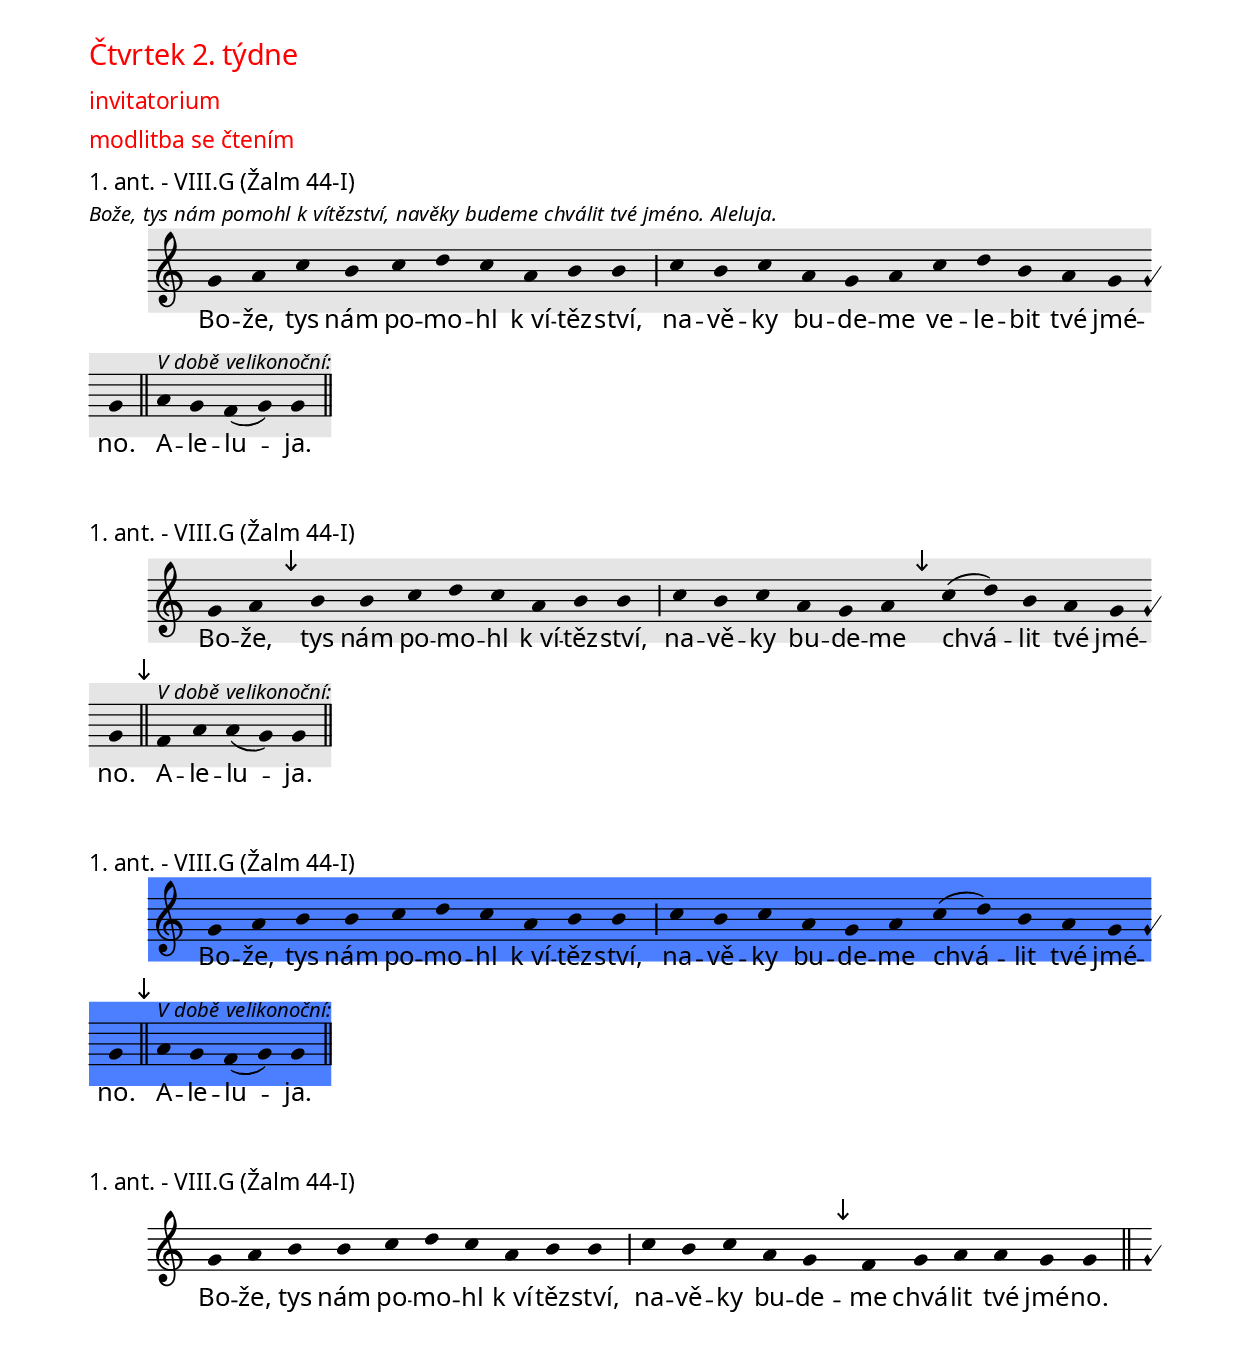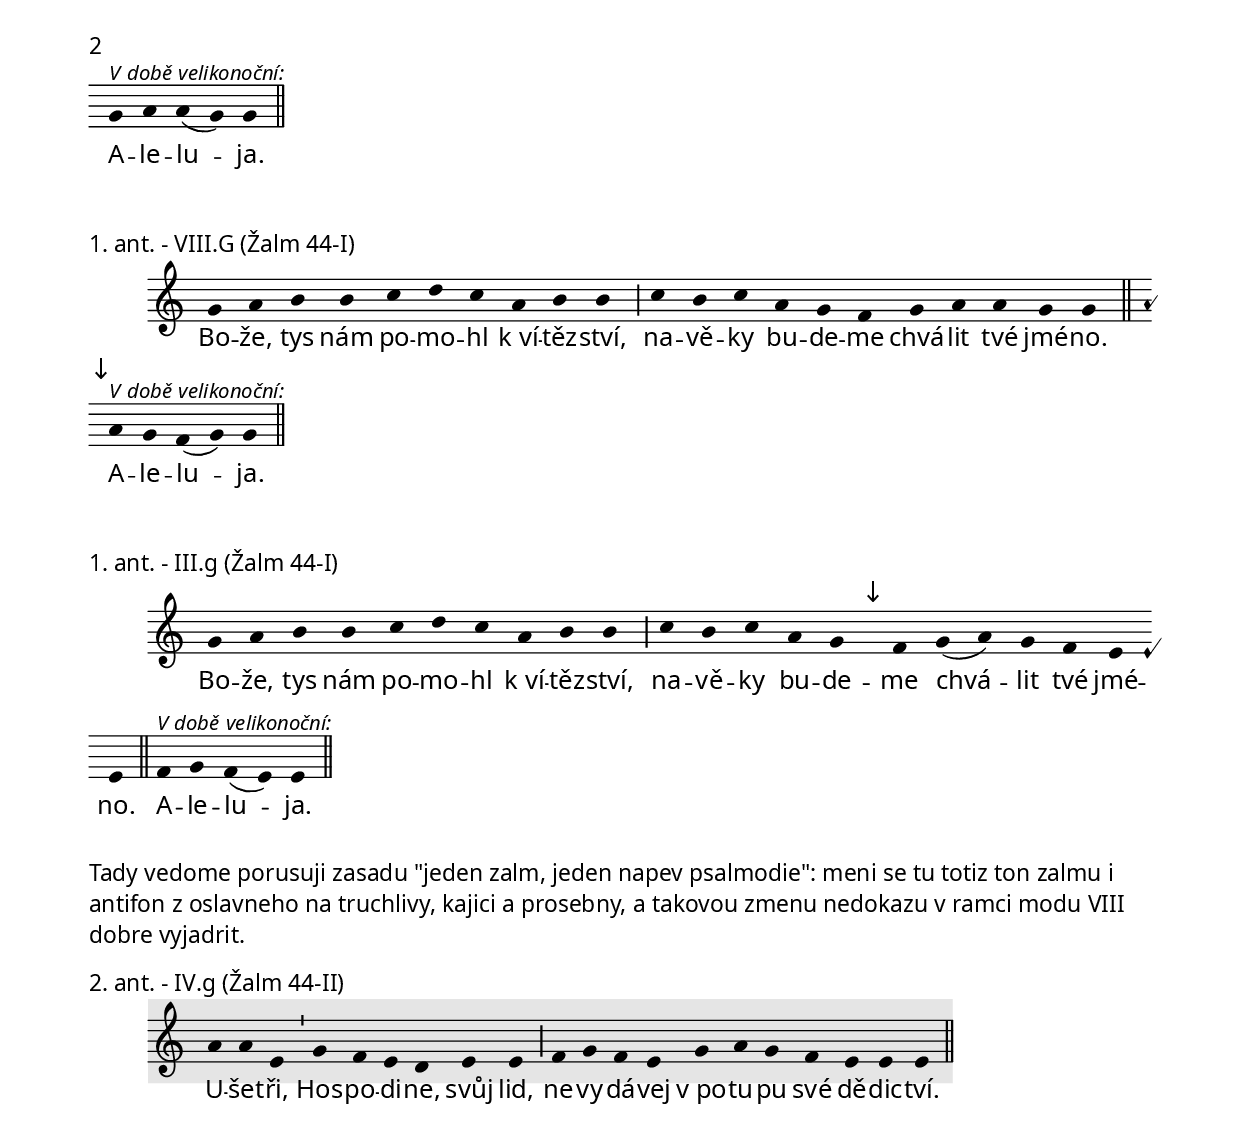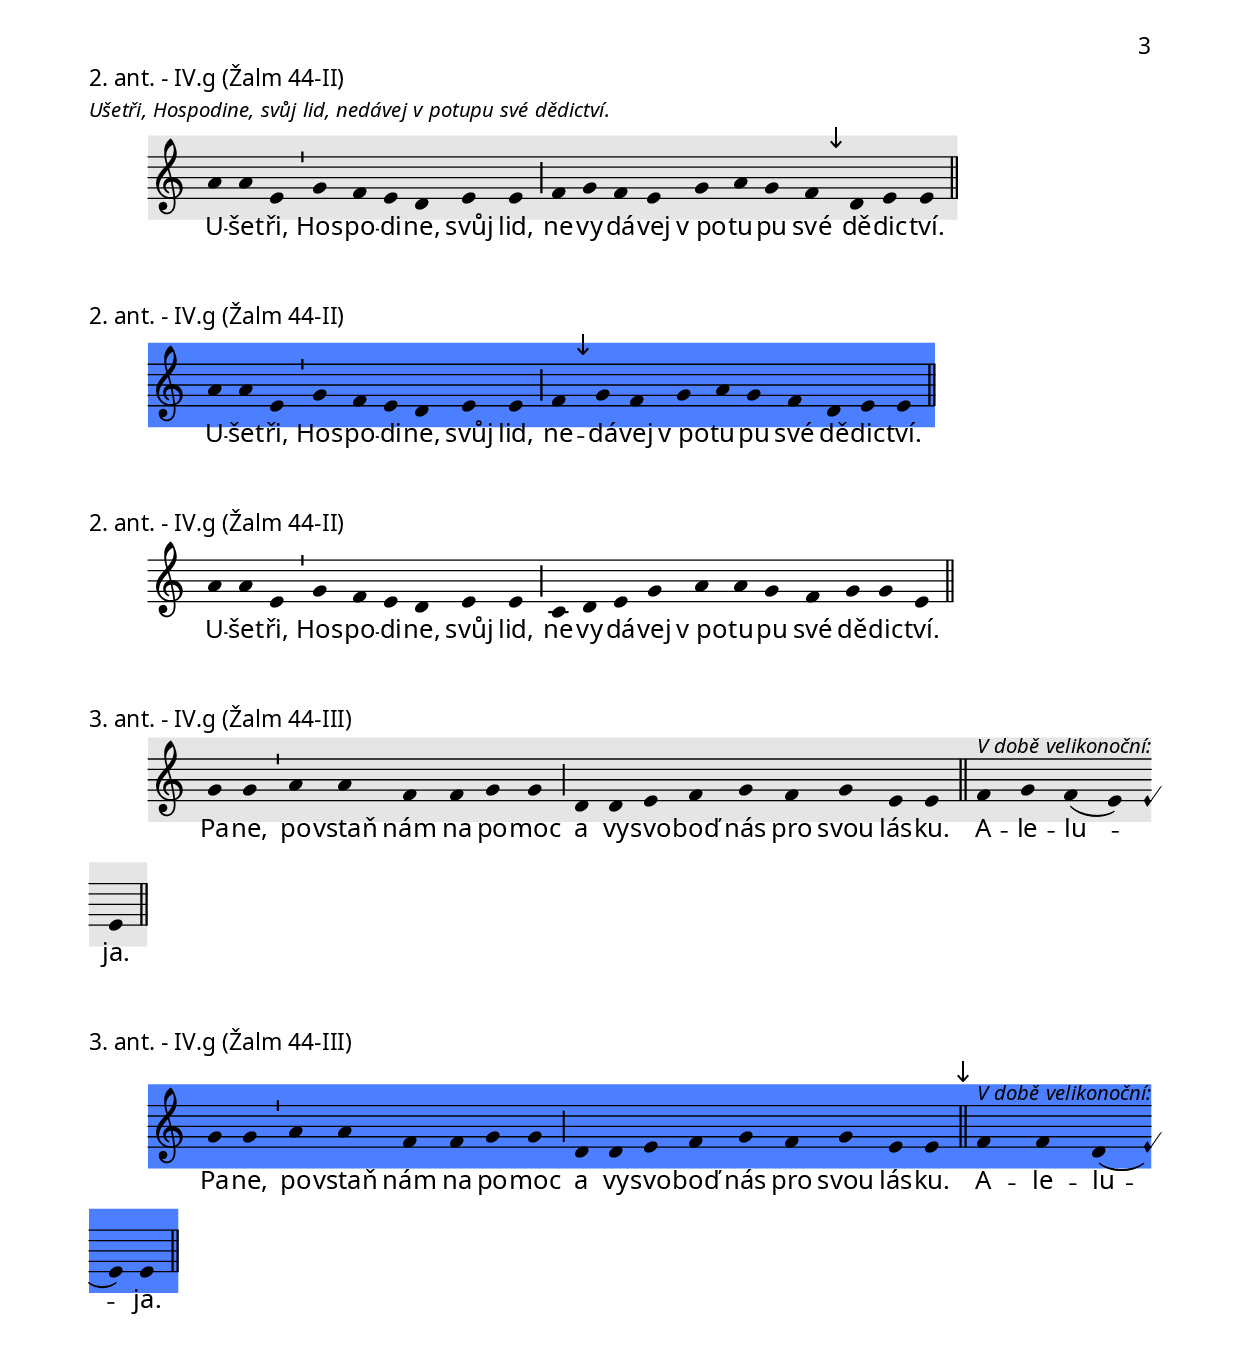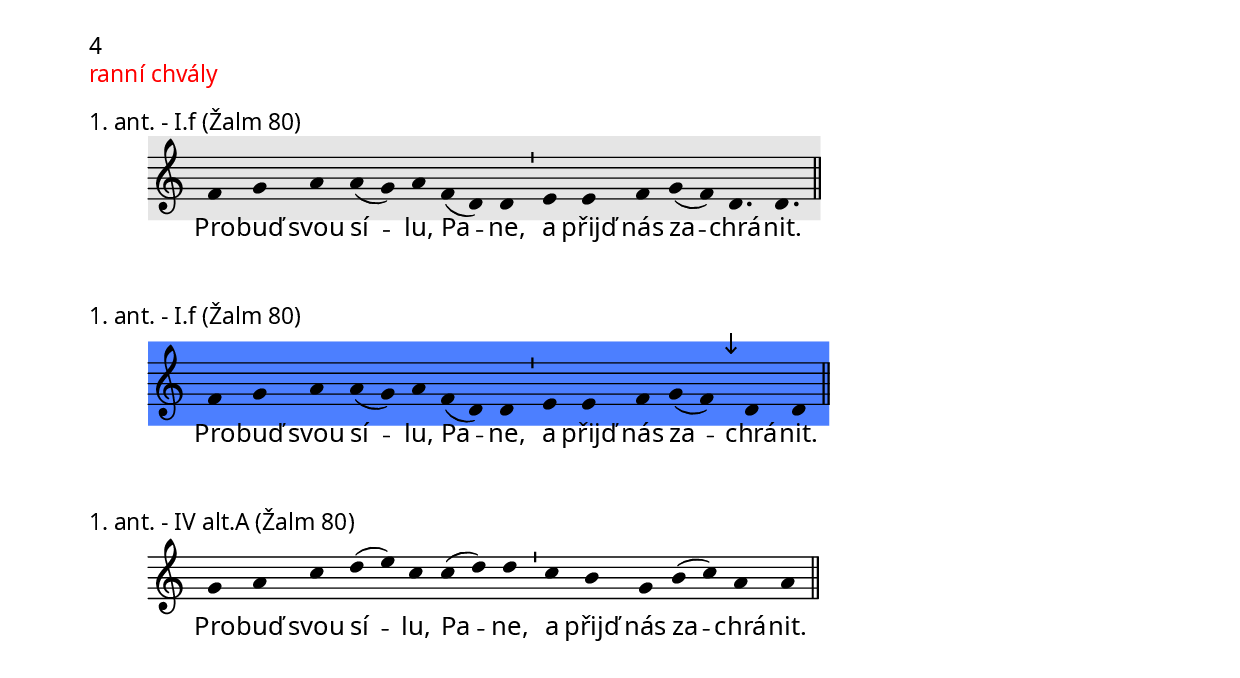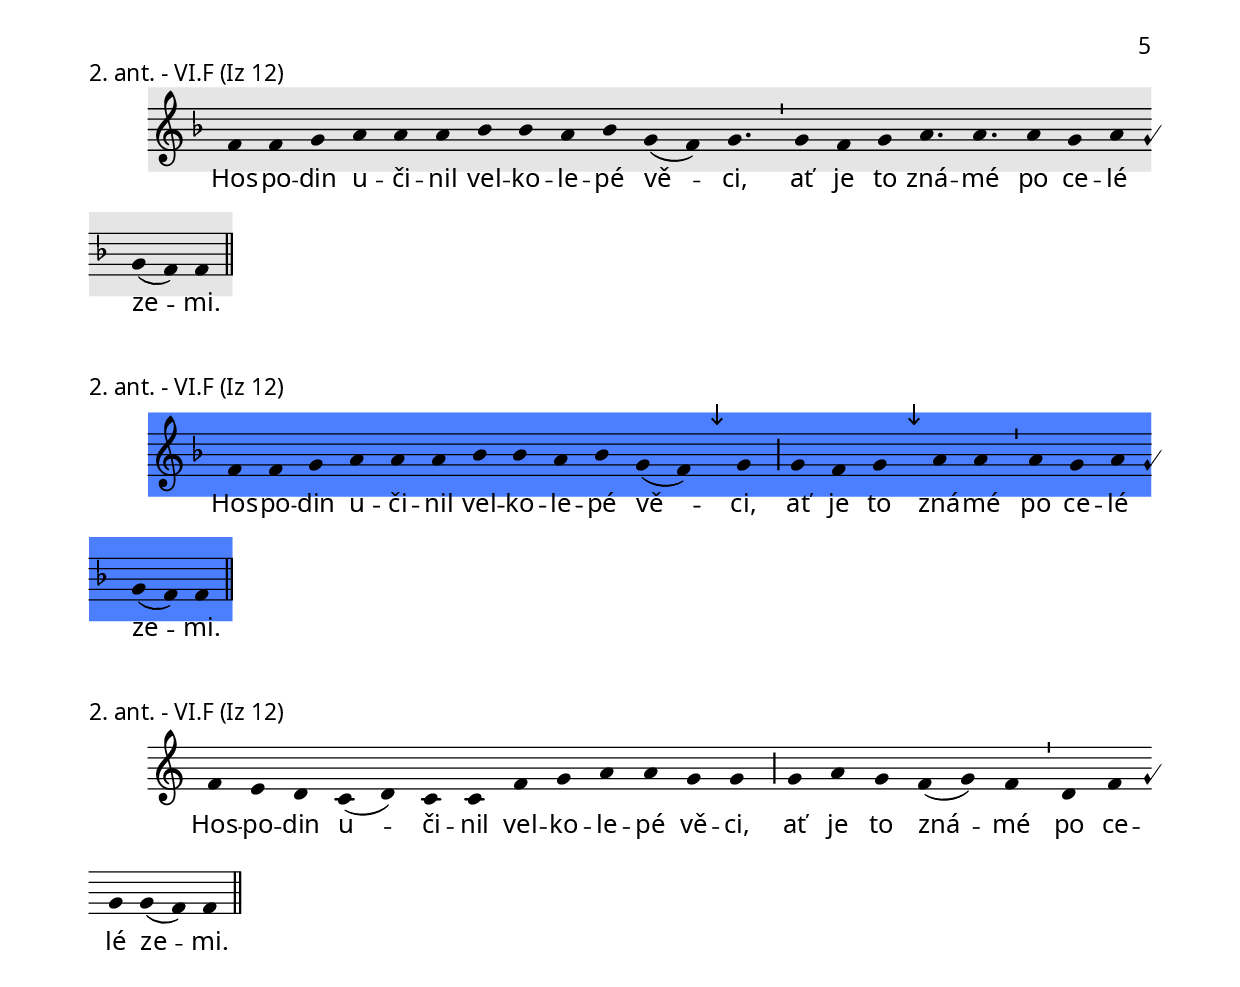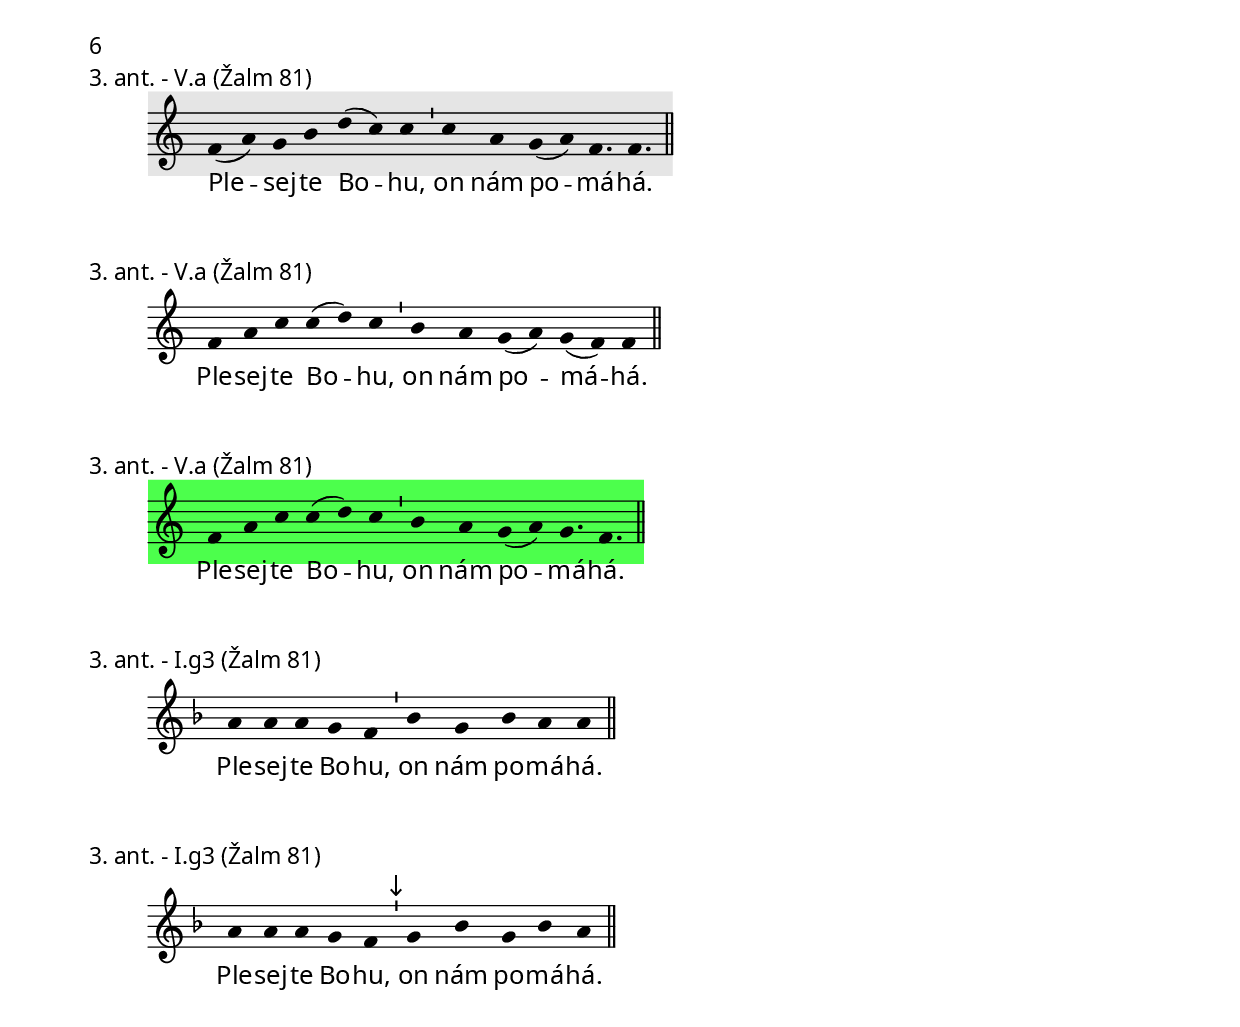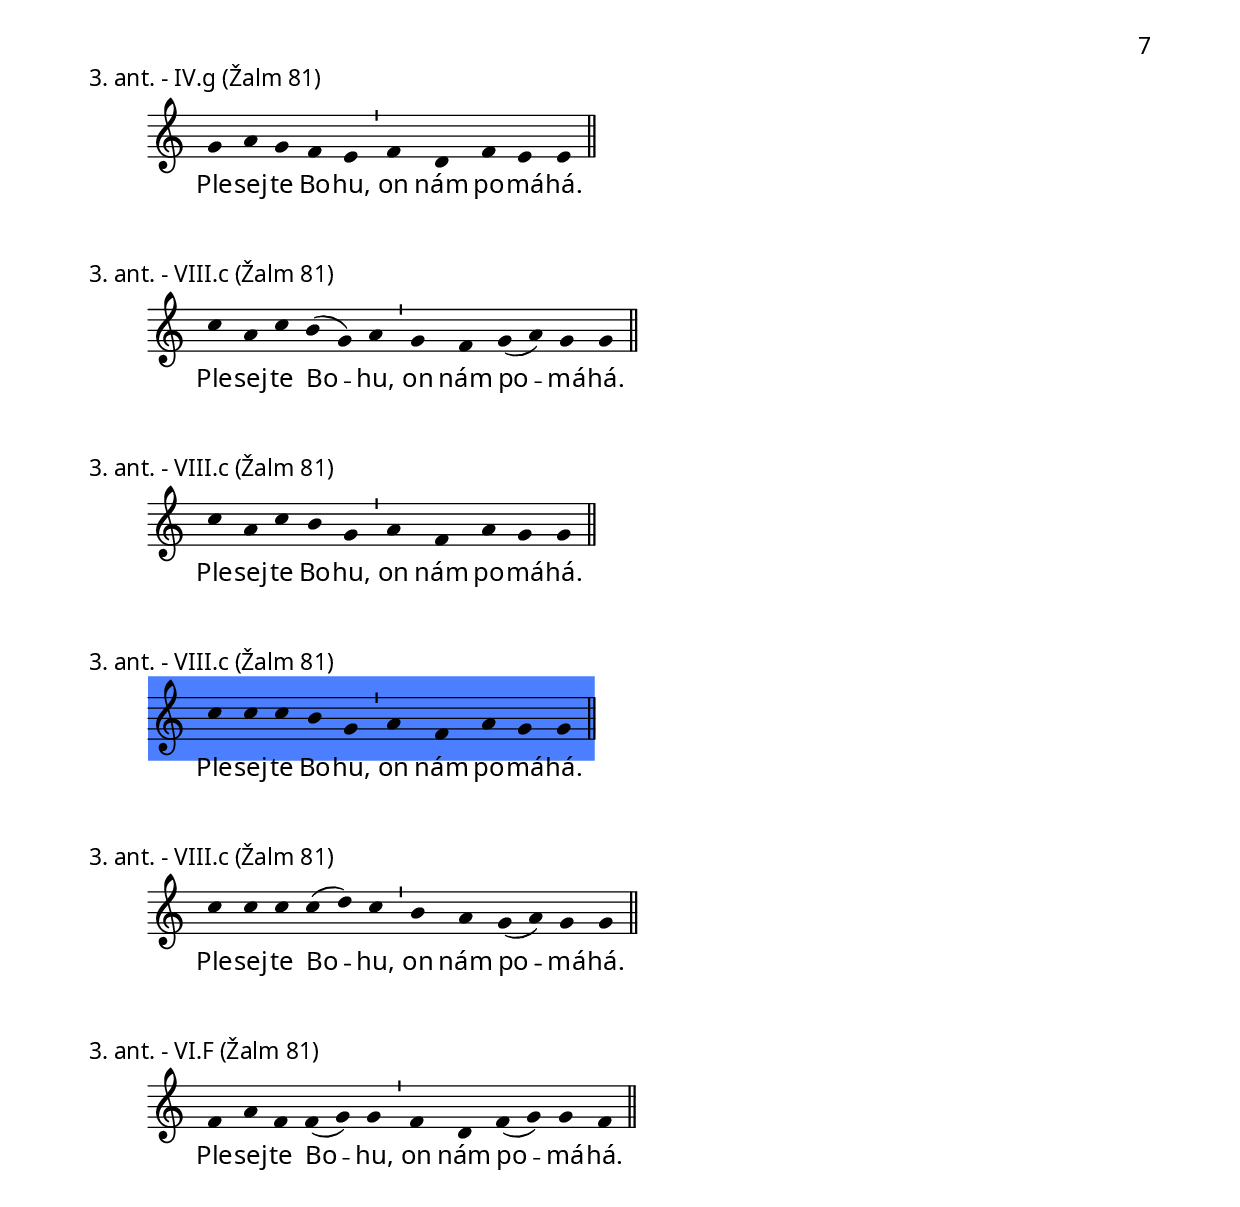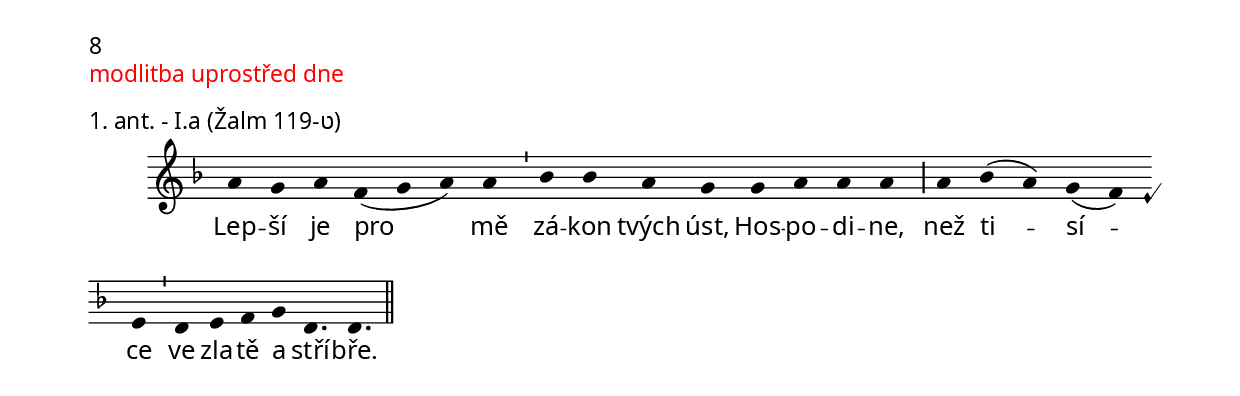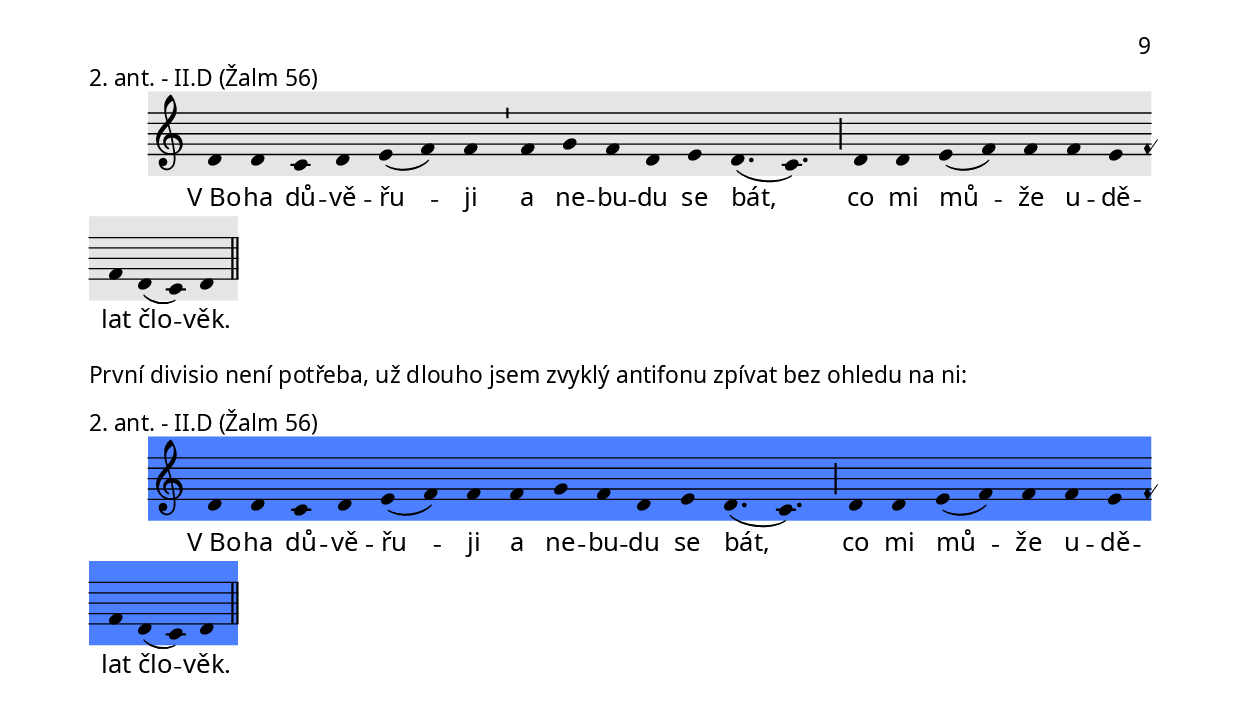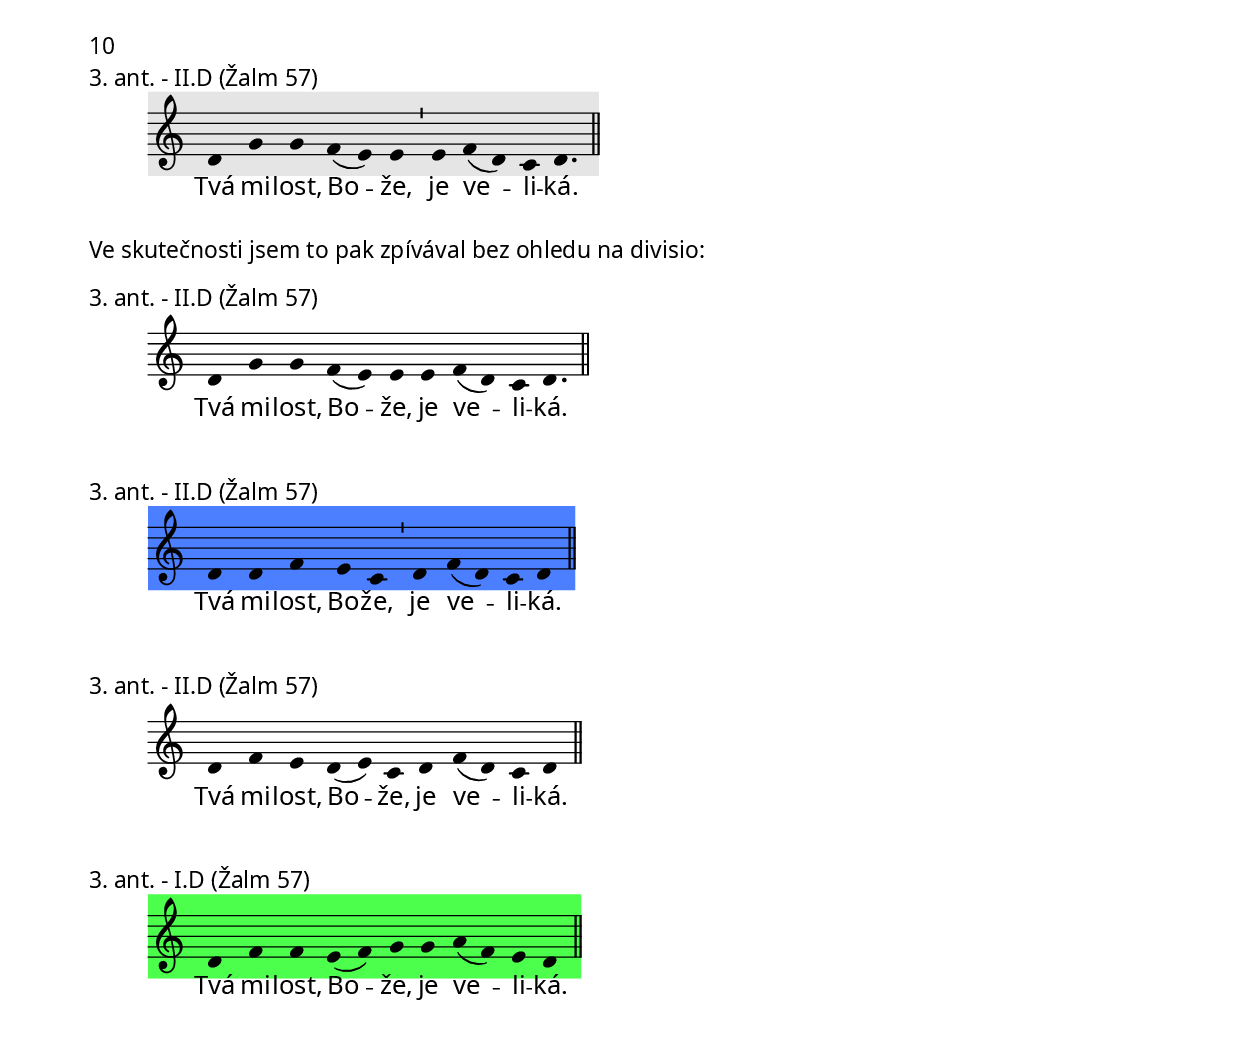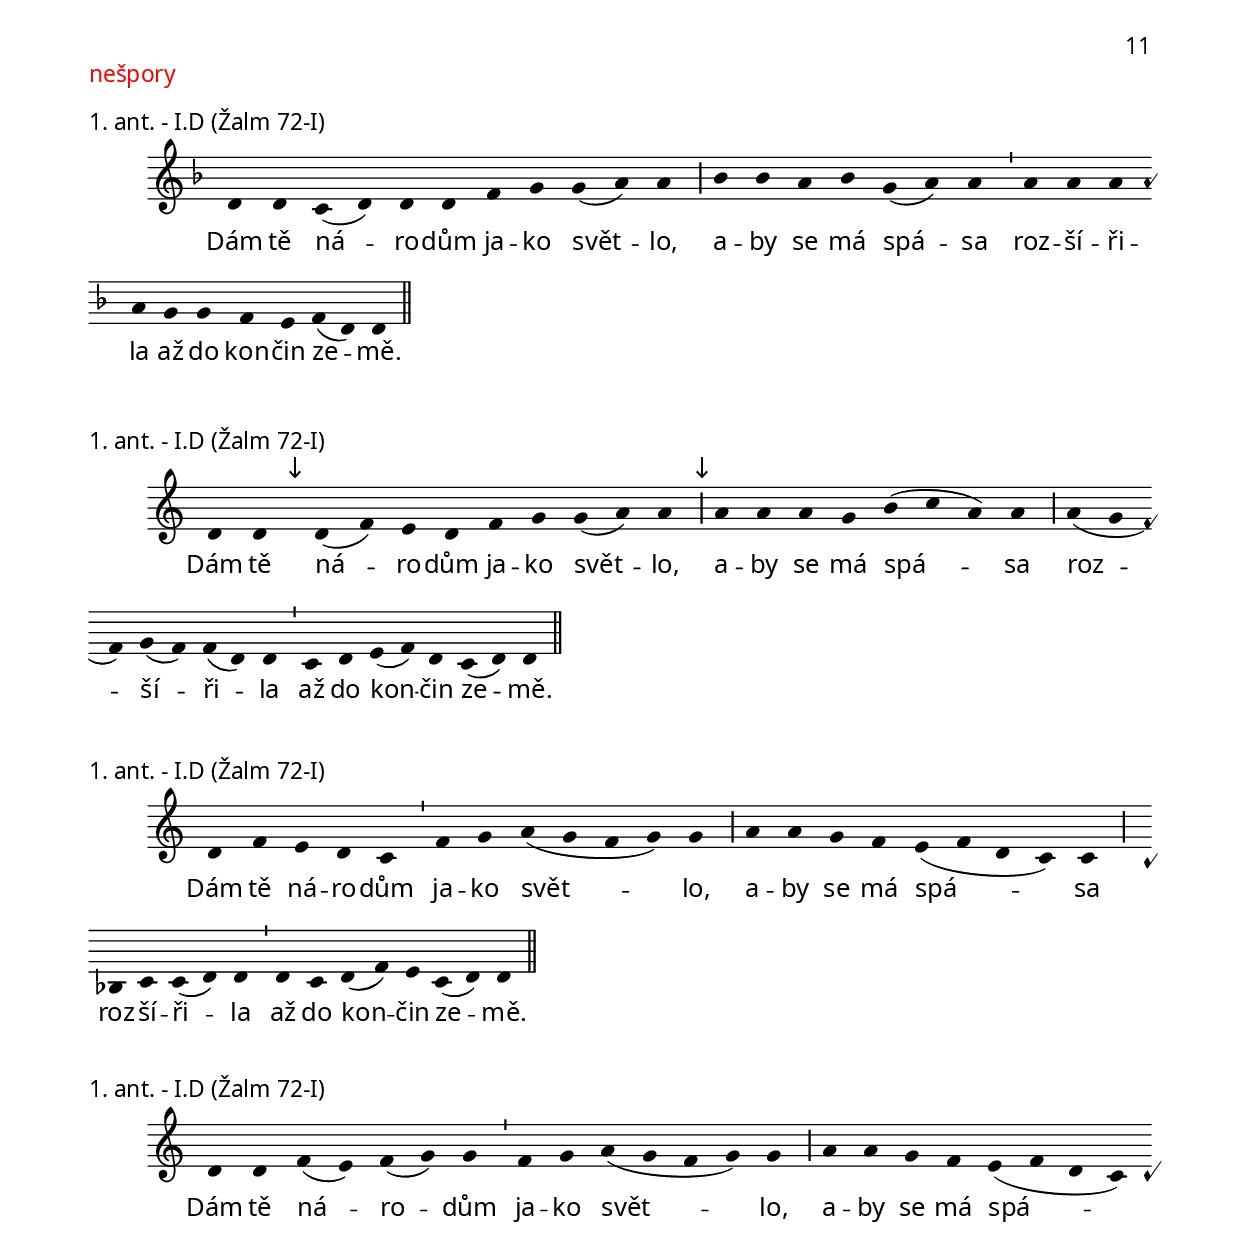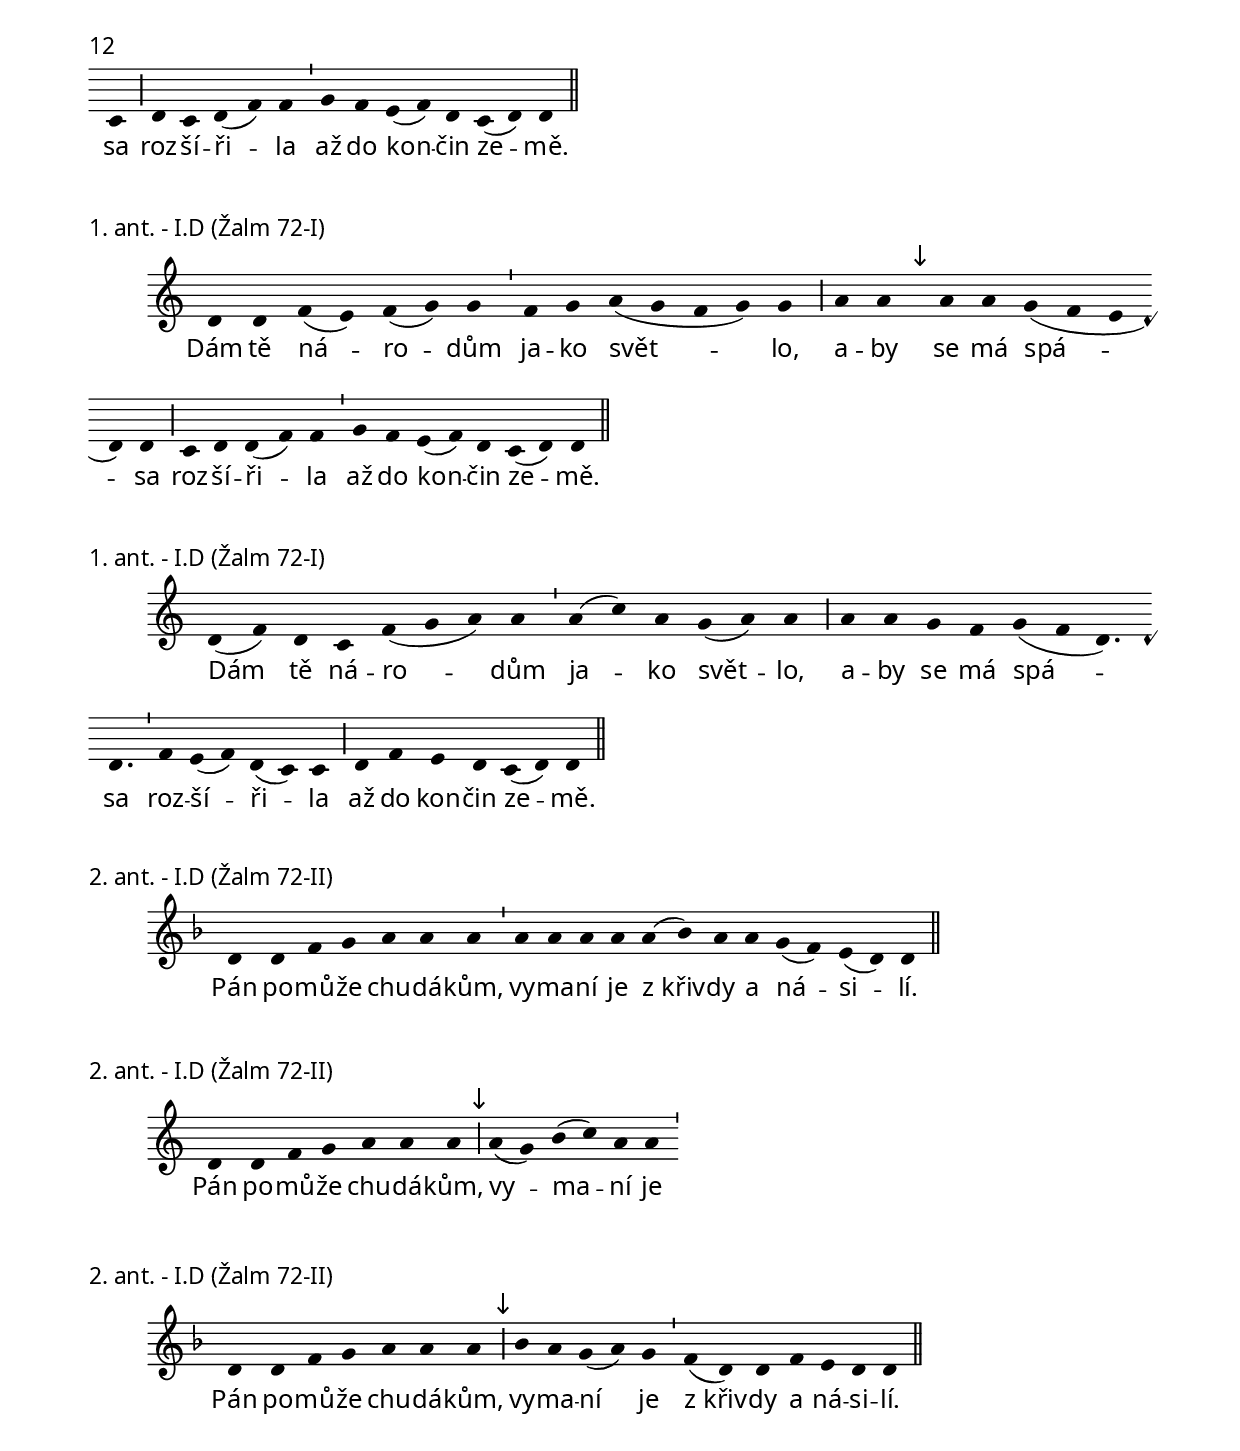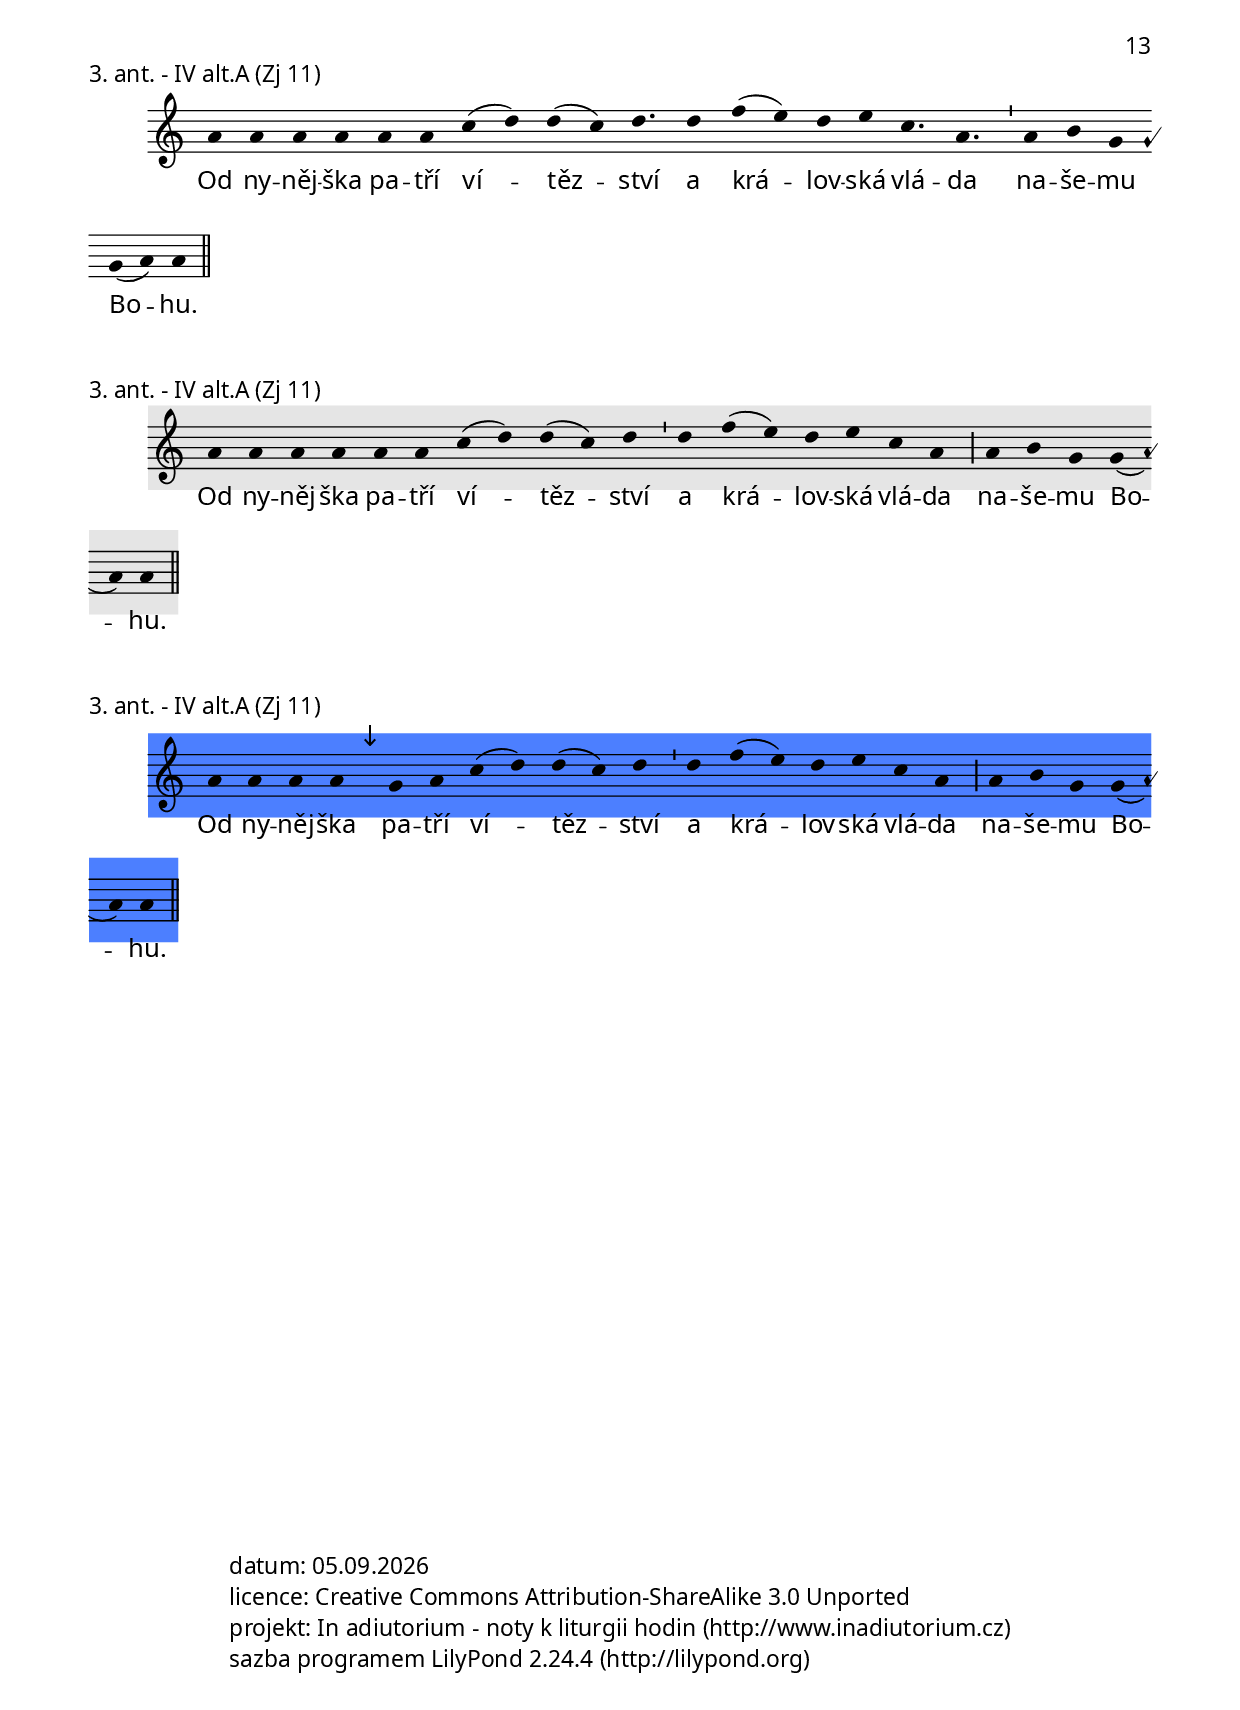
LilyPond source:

\include "../spolecne.ly"

\markup {\nadpisDen {Čtvrtek 2. týdne}}

\markup {\nadpisHodinka {"invitatorium"}}

% \score { \tIIctvrtekInvitatorium }

\markup {\nadpisHodinka {"modlitba se čtením"}}

\score {
  \relative c'' {
    \zvyraznovacSedy
    \choralniRezim
    g4 a c b c d c a b b \barMaior
    c b c a g a c d b a g g \barFinalis

    a^\rubrVelikAleluja g f( g) g \barFinalis
  }
  \addlyrics {
    Bo -- že, tys nám po -- mo -- hl k_ví -- těz -- ství,
    na -- vě -- ky bu -- de -- me ve -- le -- bit tvé jmé -- no.

    A -- le -- lu -- ja.
  }
  \header {
    % záměna slov kvůli rytmu
    textus_approbatus = "Bože, tys nám pomohl k vítězství,
    navěky budeme chválit tvé jméno. Aleluja."
    quid = "1. ant."
    modus = "VIII"
    differentia = "G"
    psalmus = "Žalm 44-I"
    id = "mc-ant1"
    piece = \markup {\sestavTitulek}
  }
}

\score {
  \relative c'' {
    \zvyraznovacSedy
    \choralniRezim
    g4 a \mark\sipka b b c d c a b b \barMaior
    c b c a g a \mark\sipka c( d) b a g g \barFinalis

    \mark\sipka f^\rubrVelikAleluja a a( g) g \barFinalis
  }
  \addlyrics {
    Bo -- že, tys nám po -- mo -- hl k_ví -- těz -- ství,
    na -- vě -- ky bu -- de -- me chvá -- lit tvé jmé -- no.

    A -- le -- lu -- ja.
  }
  \header {
    quid = "1. ant."
    modus = "VIII"
    differentia = "G"
    psalmus = "Žalm 44-I"
    id = "mc-ant1"
    piece = \markup {\sestavTitulek}
  }
}

\score {
  \relative c'' {
    \zvyraznovacModry
    \choralniRezim
    g4 a b b c d c a b b \barMaior
    c b c a g a c( d) b a g g \barFinalis

    \mark\sipka a^\rubrVelikAleluja g f( g) g \barFinalis
  }
  \addlyrics {
    Bo -- že, tys nám po -- mo -- hl k_ví -- těz -- ství,
    na -- vě -- ky bu -- de -- me chvá -- lit tvé jmé -- no.

    A -- le -- lu -- ja.
  }
  \header {
    quid = "1. ant."
    modus = "VIII"
    differentia = "G"
    psalmus = "Žalm 44-I"
    id = "mc-ant1"
    piece = \markup {\sestavTitulek}
  }
}

\score {
  \relative c'' {
    \choralniRezim
    g4 a b b c d c a b b \barMaior
    c b c a g \mark\sipka f g a a g g \barFinalis

    g^\rubrVelikAleluja a a( g) g \barFinalis
  }
  \addlyrics {
    Bo -- že, tys nám po -- mo -- hl k_ví -- těz -- ství,
    na -- vě -- ky bu -- de -- me chvá -- lit tvé jmé -- no.

    A -- le -- lu -- ja.
  }
  \header {
    quid = "1. ant."
    modus = "VIII"
    differentia = "G"
    psalmus = "Žalm 44-I"
    id = "mc-ant1"
    piece = \markup {\sestavTitulek}
  }
}

\score {
  \relative c'' {
    \choralniRezim
    g4 a b b c d c a b b \barMaior
    c b c a g f g a a g g \barFinalis

    \mark\sipka a^\rubrVelikAleluja g f( g) g \barFinalis
  }
  \addlyrics {
    Bo -- že, tys nám po -- mo -- hl k_ví -- těz -- ství,
    na -- vě -- ky bu -- de -- me chvá -- lit tvé jmé -- no.

    A -- le -- lu -- ja.
  }
  \header {
    quid = "1. ant."
    modus = "VIII"
    differentia = "G"
    psalmus = "Žalm 44-I"
    id = "mc-ant1"
    piece = \markup {\sestavTitulek}
  }
}

\score {
  \relative c'' {
    \choralniRezim
    g4 a b b c d c a b b \barMaior
    c b c a g \mark\sipka f g( a) g f e e \barFinalis

    f^\rubrVelikAleluja g f( e) e \barFinalis
  }
  \addlyrics {
    Bo -- že, tys nám po -- mo -- hl k_ví -- těz -- ství,
    na -- vě -- ky bu -- de -- me chvá -- lit tvé jmé -- no.

    A -- le -- lu -- ja.
  }
  \header {
    quid = "1. ant."
    modus = "III"
    differentia = "g"
    psalmus = "Žalm 44-I"
    id = "mc-ant1"
    piece = \markup {\sestavTitulek}
  }
}

\markup\wordwrap{
  Tady vedome porusuji zasadu "\"jeden zalm, jeden napev psalmodie\":"
  meni se tu totiz ton zalmu i antifon z oslavneho na truchlivy, kajici
  a prosebny, a takovou zmenu nedokazu v ramci modu VIII dobre vyjadrit.
}

\score {
  \relative c'' {
    \zvyraznovacSedy
    \choralniRezim
    a4 a e \barMin g f e d e e \barMaior
    f4 g f e g a g f e e e \barFinalis
  }
  \addlyrics {
    U -- šet -- ři, Hos -- po -- di -- ne, svůj lid,
    ne -- vy -- dá -- vej v_po -- tu -- pu své dě -- dic -- tví.

    % aleluja v breviari neni
  }
  \header {
    quid = "2. ant."
    modus = "IV"
    differentia = "g"
    psalmus = "Žalm 44-II"
    id = "mc-ant2"
    piece = \markup {\sestavTitulek}
  }
}

\score {
  \relative c'' {
    \zvyraznovacSedy
    \choralniRezim
    a4 a e \barMin g f e d e e \barMaior
    f4 g f e g a g f \mark\sipka d e e \barFinalis
  }
  \addlyrics {
    U -- šet -- ři, Hos -- po -- di -- ne, svůj lid,
    ne -- vy -- dá -- vej v_po -- tu -- pu své dě -- dic -- tví.

    % aleluja v breviari neni
  }
  \header {
    textus_approbatus = "Ušetři, Hospodine, svůj lid, nedávej v potupu své dědictví."
    quid = "2. ant."
    modus = "IV"
    differentia = "g"
    psalmus = "Žalm 44-II"
    id = "mc-ant2"
    piece = \markup {\sestavTitulek}
  }
}

\score {
  \relative c'' {
    \zvyraznovacModry
    \choralniRezim
    a4 a e \barMin g f e d e e \barMaior
    f4 \mark\sipka g f g a g f d e e \barFinalis
  }
  \addlyrics {
    U -- šet -- ři, Hos -- po -- di -- ne, svůj lid,
    ne -- dá -- vej v_po -- tu -- pu své dě -- dic -- tví.

    % aleluja v breviari neni
  }
  \header {
    quid = "2. ant."
    modus = "IV"
    differentia = "g"
    psalmus = "Žalm 44-II"
    id = "mc-ant2"
    piece = \markup {\sestavTitulek}
  }
}

\score {
  \relative c'' {
    \choralniRezim
    a4 a e \barMin g f e d e e \barMaior
    c d e g a a g f g g e \barFinalis
  }
  \addlyrics {
    U -- šet -- ři, Hos -- po -- di -- ne, svůj lid,
    ne -- vy -- dá -- vej v_po -- tu -- pu své dě -- dic -- tví.

    % aleluja v breviari neni
  }
  \header {
    quid = "2. ant."
    modus = "IV"
    differentia = "g"
    psalmus = "Žalm 44-II"
    id = "mc-ant2"
    piece = \markup {\sestavTitulek}
  }
}

\score {
  \relative c'' {
    \zvyraznovacSedy
    \choralniRezim
    g4 g \barMin a a f f g g \barMaior
    d d e f g f g e e \barFinalis

    f^\rubrVelikAleluja g f( e) e \barFinalis
  }
  \addlyrics {
    Pa -- ne, po -- vstaň nám na po -- moc
    a vy -- svo -- boď nás pro svou lás -- ku.

    A -- le -- lu -- ja.
  }
  \header {
    quid = "3. ant."
    modus = "IV"
    differentia = "g"
    psalmus = "Žalm 44-III"
    id = "mc-ant3"
    piece = \markup {\sestavTitulek}
  }
}

\score {
  \relative c'' {
    \zvyraznovacModry
    \choralniRezim
    g4 g \barMin a a f f g g \barMaior
    d d e f g f g e e \barFinalis

    \mark\sipka f^\rubrVelikAleluja f d( e) e \barFinalis
  }
  \addlyrics {
    Pa -- ne, po -- vstaň nám na po -- moc
    a vy -- svo -- boď nás pro svou lás -- ku.

    A -- le -- lu -- ja.
  }
  \header {
    quid = "3. ant."
    modus = "IV"
    differentia = "g"
    psalmus = "Žalm 44-III"
    id = "mc-ant3"
    piece = \markup {\sestavTitulek}
  }
}

\pageBreak

\markup {\nadpisHodinka {"ranní chvály"}}

\score {
  \relative c' {
    \zvyraznovacSedy
    \choralniRezim
    f4 g a a( g) a f( d) d \barMin e e f g( f) d4. d \barFinalis
  }
  \addlyrics {
    Pro -- buď svou sí -- lu, Pa -- ne, a přijď nás za -- chrá -- nit.
  }
  \header {
    quid = "1. ant."
    modus = "I"
    differentia = "f"
    psalmus = "Žalm 80"
    id = "rch-ant1"
    piece = \markup {\sestavTitulek}
  }
}

\score {
  \relative c' {
    \zvyraznovacModry
    \choralniRezim
    f4 g a a( g) a f( d) d \barMin e e f g( f) \mark\sipka d d \barFinalis
  }
  \addlyrics {
    Pro -- buď svou sí -- lu, Pa -- ne, a přijď nás za -- chrá -- nit.
  }
  \header {
    quid = "1. ant."
    modus = "I"
    differentia = "f"
    psalmus = "Žalm 80"
    id = "rch-ant1"
    piece = \markup {\sestavTitulek}
  }
}

\score {
  \relative c'' {
    \choralniRezim
    g4 a c d( e) c c( d) d \barMin c b g b( c) a a \barFinalis
  }
  \addlyrics {
    Pro -- buď svou sí -- lu, Pa -- ne, a přijď nás za -- chrá -- nit.
  }
  \header {
    quid = "1. ant."
    modus = "IV alt"
    differentia = "A"
    psalmus = "Žalm 80"
    id = "rch-ant1"
    piece = \markup {\sestavTitulek}
  }
}

\pageBreak

\score {
  \relative c' {
    \zvyraznovacSedy
    \choralniRezim
    \key f \major
    f4 f g a a a bes bes a bes g( f) g4. \barMin
    g4 f g a4. a a4 g a g( f) f \barFinalis
  }
  \addlyrics {
    Hos -- po -- din u -- či -- nil vel -- ko -- le -- pé vě -- ci,
    ať je to zná -- mé po ce -- lé ze -- mi.
  }
  \header {
    quid = "2. ant."
    modus = "VI"
    differentia = "F"
    psalmus = "Iz 12"
    id = "rch-ant2"
    piece = \markup {\sestavTitulek}
  }
}

\score {
  \relative c' {
    \zvyraznovacModry
    \choralniRezim
    \key f \major
    f4 f g a a a bes bes a bes g( f) \mark\sipka g \barMaior
    g4 f g \mark\sipka a a \barMin a g a g( f) f \barFinalis
  }
  \addlyrics {
    Hos -- po -- din u -- či -- nil vel -- ko -- le -- pé vě -- ci,
    ať je to zná -- mé po ce -- lé ze -- mi.
  }
  \header {
    quid = "2. ant."
    modus = "VI"
    differentia = "F"
    psalmus = "Iz 12"
    id = "rch-ant2"
    piece = \markup {\sestavTitulek}
  }
}

\score {
  \relative c' {
    \choralniRezim
    f4 e d c( d) c c f g a a g g \barMaior
    g4 a g f( g) f \barMin d f g g( f) f \barFinalis
  }
  \addlyrics {
    Hos -- po -- din u -- či -- nil vel -- ko -- le -- pé vě -- ci,
    ať je to zná -- mé po ce -- lé ze -- mi.
  }
  \header {
    quid = "2. ant."
    modus = "VI"
    differentia = "F"
    psalmus = "Iz 12"
    id = "rch-ant2"
    piece = \markup {\sestavTitulek}
  }
}

\pageBreak

\score {
  \relative c' {
    \zvyraznovacSedy
    \choralniRezim
    f4( a) g b d( c) c \barMin c a g( a) f4. f \barFinalis
  }
  \addlyrics {
    Ple -- sej -- te Bo -- hu, on nám po -- má -- há.
  }
  \header {
    quid = "3. ant."
    modus = "V"
    differentia = "a"
    psalmus = "Žalm 81"
    placet = "zkusit alternativy"
    id = "rch-ant3"
    piece = \markup {\sestavTitulek}
  }
}

\score {
  \relative c' {
    \choralniRezim
    f4 a c c( d) c \barMin
    b a g( a) g( f) f \barFinalis
  }
  \addlyrics {
    Ple -- sej -- te Bo -- hu,
    on nám po -- má -- há.
  }
  \header {
    quid = "3. ant."
    modus = "V"
    differentia = "a"
    psalmus = "Žalm 81"
    id = "rch-ant3"
    piece = \markup {\sestavTitulek}
  }
}

\score {
  \relative c' {
    \zvyraznovacZeleny
    \choralniRezim
    f4 a c c( d) c \barMin
    b a g( a) g4. f \barFinalis
  }
  \addlyrics {
    Ple -- sej -- te Bo -- hu,
    on nám po -- má -- há.
  }
  \header {
    quid = "3. ant."
    modus = "V"
    differentia = "a"
    psalmus = "Žalm 81"
    id = "rch-ant3"
    piece = \markup {\sestavTitulek}
  }
}

\score {
  \relative c'' {
    \key f \major
    \choralniRezim
    a4 a a g f \barMin
    bes g bes a a \barFinalis
  }
  \addlyrics {
    Ple -- sej -- te Bo -- hu, on nám po -- má -- há.
  }
  \header {
    quid = "3. ant."
    modus = "I"
    differentia = "g3"
    psalmus = "Žalm 81"
    id = "rch-ant3"
    piece = \markup {\sestavTitulek}
  }
}

\score {
  \relative c'' {
    \key f \major
    \choralniRezim
    a4 a a g f \barMin
    \mark\sipka g bes g bes a \barFinalis
  }
  \addlyrics {
    Ple -- sej -- te Bo -- hu, on nám po -- má -- há.
  }
  \header {
    quid = "3. ant."
    modus = "I"
    differentia = "g3"
    psalmus = "Žalm 81"
    id = "rch-ant3"
    piece = \markup {\sestavTitulek}
  }
}

\score {
  \relative c'' {
    \choralniRezim
    g4 a g f e \barMin
    f d f e e \barFinalis
  }
  \addlyrics {
    Ple -- sej -- te Bo -- hu,
    on nám po -- má -- há.
  }
  \header {
    quid = "3. ant."
    modus = "IV"
    differentia = "g"
    psalmus = "Žalm 81"
    id = "rch-ant3"
    piece = \markup {\sestavTitulek}
  }
}

\score {
  \relative c'' {
    \choralniRezim
    c4 a c b( g) a \barMin
    g f g( a) g g \barFinalis
  }
  \addlyrics {
    Ple -- sej -- te Bo -- hu,
    on nám po -- má -- há.
  }
  \header {
    quid = "3. ant."
    modus = "VIII"
    differentia = "c"
    psalmus = "Žalm 81"
    id = "rch-ant3"
    piece = \markup {\sestavTitulek}
  }
}

\score {
  \relative c'' {
    \choralniRezim
    c4 a c b g \barMin
    a f a g g \barFinalis
  }
  \addlyrics {
    Ple -- sej -- te Bo -- hu,
    on nám po -- má -- há.
  }
  \header {
    quid = "3. ant."
    modus = "VIII"
    differentia = "c"
    psalmus = "Žalm 81"
    id = "rch-ant3"
    piece = \markup {\sestavTitulek}
  }
}

\score {
  \relative c'' {
    \zvyraznovacModry
    \choralniRezim
    c4 c c b g \barMin
    a f a g g \barFinalis
  }
  \addlyrics {
    Ple -- sej -- te Bo -- hu,
    on nám po -- má -- há.
  }
  \header {
    quid = "3. ant."
    modus = "VIII"
    differentia = "c"
    psalmus = "Žalm 81"
    id = "rch-ant3"
    piece = \markup {\sestavTitulek}
  }
}

\score {
  \relative c'' {
    \choralniRezim
    c4 c c c( d) c \barMin
    b a g( a) g g \barFinalis
  }
  \addlyrics {
    Ple -- sej -- te Bo -- hu,
    on nám po -- má -- há.
  }
  \header {
    quid = "3. ant."
    modus = "VIII"
    differentia = "c"
    psalmus = "Žalm 81"
    id = "rch-ant3"
    piece = \markup {\sestavTitulek}
  }
}

\score {
  \relative c' {
    \choralniRezim
    f4 a f f( g) g \barMin
    f d f( g) g f \barFinalis
  }
  \addlyrics {
    Ple -- sej -- te Bo -- hu,
    on nám po -- má -- há.
  }
  \header {
    quid = "3. ant."
    modus = "VI"
    differentia = "F"
    psalmus = "Žalm 81"
    id = "rch-ant3"
    piece = \markup {\sestavTitulek}
  }
}

\pageBreak

%\score { \tIIctvrtekAntBenedictus }

\markup {\nadpisHodinka {"modlitba uprostřed dne"}}

\score {
  \relative c'' {
    \choralniRezim
    \key f \major
    a4 g a f( g a) a \barMin bes bes a g g a a a \barMaior
    a bes( a) g( f) e \barMin d e f g d4. d \barFinalis
  }
  \addlyrics {
    Lep -- ší je pro mě zá -- kon tvých úst, Hos -- po -- di -- ne,
    než ti -- sí -- ce ve zla -- tě a stří -- bře.
  }
  \header {
    quid = "1. ant."
    modus = "I"
    differentia = "a"
    psalmus = "Žalm 119-ט"
    id = "up-ant1"
    piece = \markup {\sestavTitulek}
  }
}

\pageBreak

\score {
  \relative c' {
    \zvyraznovacSedy
    \choralniRezim
    d4 d c d e( f) f \barMin f g f d e d4.( c) \barMaior
    d4 d e( f) f f e f d( c) d \barFinalis
  }
  \addlyrics {
    V_Bo -- ha dů -- vě -- řu -- ji a ne -- bu -- du se bát,
    co mi mů -- že u -- dě -- lat člo -- věk.
  }
  \header {
    quid = "2. ant."
    modus = "II"
    differentia = "D"
    psalmus = "Žalm 56"
    id = "up-ant2"
    piece = \markup {\sestavTitulek}
  }
}

\markup{
  První divisio není potřeba, už dlouho jsem zvyklý antifonu zpívat bez ohledu na ni:
}

\score {
  \relative c' {
    \zvyraznovacModry
    \choralniRezim
    d4 d c d e( f) f f g f d e d4.( c) \barMaior
    d4 d e( f) f f e f d( c) d \barFinalis
  }
  \addlyrics {
    V_Bo -- ha dů -- vě -- řu -- ji a ne -- bu -- du se bát,
    co mi mů -- že u -- dě -- lat člo -- věk.
  }
  \header {
    quid = "2. ant."
    modus = "II"
    differentia = "D"
    psalmus = "Žalm 56"
    id = "up-ant2"
    piece = \markup {\sestavTitulek}
  }
}

\pageBreak

\score {
  \relative c' {
    \zvyraznovacSedy
    \choralniRezim
    d4 g g f( e) e \barMin e f( d) c d4. \barFinalis
  }
  \addlyrics {
    Tvá mi -- lost, Bo -- že, je ve -- li -- ká.
  }
  \header {
    quid = "3. ant."
    modus = "II"
    differentia = "D"
    psalmus = "Žalm 57"
    placet = "~ počáteční d-g mě vždycky 'vyhodí z modu'"
    id = "up-ant3"
    piece = \markup {\sestavTitulek}
  }
}

\markup{Ve skutečnosti jsem to pak zpívával bez ohledu na divisio:}

\score {
  \relative c' {
    \choralniRezim
    d4 g g f( e) e e f( d) c d4. \barFinalis
  }
  \addlyrics {
    Tvá mi -- lost, Bo -- že, je ve -- li -- ká.
  }
  \header {
    quid = "3. ant."
    modus = "II"
    differentia = "D"
    psalmus = "Žalm 57"
    placet = "~ počáteční d-g mě vždycky 'vyhodí z modu'"
    id = "up-ant3"
    piece = \markup {\sestavTitulek}
  }
}

\score {
  \relative c' {
    \zvyraznovacModry
    \choralniRezim
    d4 d f e c \barMin
    d f( d) c d \barFinalis
  }
  \addlyrics {
    Tvá mi -- lost, Bo -- že,
    je ve -- li -- ká.
  }
  \header {
    quid = "3. ant."
    modus = "II"
    differentia = "D"
    psalmus = "Žalm 57"
    id = "up-ant3"
    piece = \markup {\sestavTitulek}
  }
}

\score {
  \relative c' {
    \choralniRezim
    d4 f e d( e) c
    d f( d) c d \barFinalis
  }
  \addlyrics {
    Tvá mi -- lost, Bo -- že,
    je ve -- li -- ká.
  }
  \header {
    quid = "3. ant."
    modus = "II"
    differentia = "D"
    psalmus = "Žalm 57"
    id = "up-ant3"
    piece = \markup {\sestavTitulek}
  }
}

\score {
  \relative c' {
    \zvyraznovacZeleny
    \choralniRezim
    d4 f f e( f) g g a( f) e d \barFinalis
  }
  \addlyrics {
    Tvá mi -- lost, Bo -- že, je ve -- li -- ká.
  }
  \header {
    quid = "3. ant."
    modus = "I"
    differentia = "D"
    psalmus = "Žalm 57"
    id = "up-ant3"
    piece = \markup {\sestavTitulek}
  }
}

\pageBreak

\markup {\nadpisHodinka {"nešpory"}}

\score {
  \relative c' {
    \choralniRezim
    \key f \major
    d4 d c( d) d d f g g( a) a \barMaior
    bes bes a bes g( a) a \barMin a a a a g g f e f( d) d \barFinalis
  }
  \addlyrics {
    Dám tě ná -- ro -- dům ja -- ko svět -- lo,
    a -- by se má spá -- sa roz -- ší -- ři -- la až do kon -- čin ze -- mě.
  }
  \header {
    quid = "1. ant."
    modus = "I"
    differentia = "D"
    psalmus = "Žalm 72-I"
    placet = "tuto i následující mám v aktuálním tvaru rád,
    ovšem melodie obou se k textu vztahuje jen velmi málo,
    neusiluje o podtržení slov nesoucích hlavní význam"
    id = "ne-ant1"
    piece = \markup {\sestavTitulek}
  }
}

\score {
  \relative c' {
    \choralniRezim
    d4 d \mark\sipka d( f) e d f g g( a) a \barMaior
    \mark\sipka a a a g b( c a) a \barMaior
    a( g f) g( f) f( d) d \barMin
    c d e( f) d c( d) d \barFinalis
  }
  \addlyrics {
    Dám tě ná -- ro -- dům ja -- ko svět -- lo,
    a -- by se má spá -- sa
    roz -- ší -- ři -- la
    až do kon -- čin ze -- mě.
  }
  \header {
    quid = "1. ant."
    modus = "I"
    differentia = "D"
    psalmus = "Žalm 72-I"
    id = "ne-ant1"
    piece = \markup {\sestavTitulek}
  }
}

\score {
  \relative c' {
    \choralniRezim
    d4 f e d c \barMin f g a( g f g) g \barMaior
    a a g f e( f d c) c \barMaior
    bes c c( d) d \barMin
    d c d( f) e c( d) d \barFinalis
  }
  \addlyrics {
    Dám tě ná -- ro -- dům ja -- ko svět -- lo,
    a -- by se má spá -- sa
    roz -- ší -- ři -- la
    až do kon -- čin ze -- mě.
  }
  \header {
    quid = "1. ant."
    modus = "I"
    differentia = "D"
    psalmus = "Žalm 72-I"
    id = "ne-ant1"
    piece = \markup {\sestavTitulek}
  }
}

\score {
  \relative c' {
    \choralniRezim
    d4 d f( e) f( g) g \barMin f g a( g f g) g \barMaior
    a a g f e( f d c) c \barMaior
    d c d( f) f \barMin
    g f e( f) d c( d) d \barFinalis
  }
  \addlyrics {
    Dám tě ná -- ro -- dům ja -- ko svět -- lo,
    a -- by se má spá -- sa
    roz -- ší -- ři -- la
    až do kon -- čin ze -- mě.
  }
  \header {
    quid = "1. ant."
    modus = "I"
    differentia = "D"
    psalmus = "Žalm 72-I"
    id = "ne-ant1"
    piece = \markup {\sestavTitulek}
  }
}

\score {
  \relative c' {
    \choralniRezim
    d4 d f( e) f( g) g \barMin f g a( g f g) g \barMaior
    a a \mark\sipka a a g( f e d) d \barMaior
    c d d( f) f \barMin
    g f e( f) d c( d) d \barFinalis
  }
  \addlyrics {
    Dám tě ná -- ro -- dům ja -- ko svět -- lo,
    a -- by se má spá -- sa
    roz -- ší -- ři -- la
    až do kon -- čin ze -- mě.
  }
  \header {
    quid = "1. ant."
    modus = "I"
    differentia = "D"
    psalmus = "Žalm 72-I"
    id = "ne-ant1"
    piece = \markup {\sestavTitulek}
  }
}

\score {
  \relative c' {
    \choralniRezim
    d4( f) d c f( g a) a \barMin a( c) a g( a) a \barMaior
    a a g f g( f d4.) d \barMin
    f4 e( f) d( c) c \barMaior
    d f e d c( d) d \barFinalis
  }
  \addlyrics {
    Dám tě ná -- ro -- dům ja -- ko svět -- lo,
    a -- by se má spá -- sa
    roz -- ší -- ři -- la
    až do kon -- čin ze -- mě.
  }
  \header {
    quid = "1. ant."
    modus = "I"
    differentia = "D"
    psalmus = "Žalm 72-I"
    id = "ne-ant1"
    piece = \markup {\sestavTitulek}
  }
}

\score {
  \relative c' {
    \choralniRezim
    \key f \major
    d4 d f g a a a \barMin a a a a a( bes) a a g( f) e( d) d \barFinalis
  }
  \addlyrics {
    Pán po -- mů -- že chu -- dá -- kům,
    vy -- ma -- ní je z_křiv -- dy a ná -- si -- lí.
  }
  \header {
    quid = "2. ant."
    modus = "I"
    differentia = "D"
    psalmus = "Žalm 72-II"
    id = "ne-ant2"
    piece = \markup {\sestavTitulek}
  }
}

\score {
  \relative c' {
    \choralniRezim
    d4 d f g a a a \barMaior
    \mark\sipka a( g) b( c) a a \barMin
  }
  \addlyrics {
    Pán po -- mů -- že chu -- dá -- kům,
    vy -- ma -- ní je z_křiv -- dy a ná -- si -- lí.
  }
  \header {
    quid = "2. ant."
    modus = "I"
    differentia = "D"
    psalmus = "Žalm 72-II"
    id = "ne-ant2"
    piece = \markup {\sestavTitulek}
  }
}

\score {
  \relative c' {
    \key f \major
    \choralniRezim
    d4 d f g a a a \barMaior
    \mark\sipka bes a g( a) g \barMin
    f( d) d f e d d \barFinalis
  }
  \addlyrics {
    Pán po -- mů -- že chu -- dá -- kům,
    vy -- ma -- ní je z_křiv -- dy a ná -- si -- lí.
  }
  \header {
    quid = "2. ant."
    modus = "I"
    differentia = "D"
    psalmus = "Žalm 72-II"
    id = "ne-ant2"
    piece = \markup {\sestavTitulek}
  }
}

\pageBreak

%tIIctvrtekNespAntIII =
\score {
  \relative c'' {
    \choralniRezim
    a4 a a a a a c( d) d( c) d4. d4 f( e) d e c4. a \barMin
    a4 b g g( a) a \barFinalis
  }
  \addlyrics {
    Od ny -- něj -- ška pa -- tří ví -- těz -- ství a krá -- lov -- ská vlá -- da
    na -- še -- mu Bo -- hu.
  }
  \header {
    quid = "3. ant."
    modus = "IV alt"
    differentia = "A"
    psalmus = "Zj 11"
    placet = "chybí frázování"
    id = "ne-ant3"
    piece = \markup {\sestavTitulek}
  }
}

\score {
  \relative c'' {
    \zvyraznovacSedy
    \choralniRezim
    a4 a a a a a c( d) d( c) d \barMin
    d f( e) d e c a \barMaior
    a b g g( a) a \barFinalis
  }
  \addlyrics {
    Od ny -- něj -- ška pa -- tří ví -- těz -- ství
    a krá -- lov -- ská vlá -- da
    na -- še -- mu Bo -- hu.
  }
  \header {
    quid = "3. ant."
    modus = "IV alt"
    differentia = "A"
    psalmus = "Zj 11"
    id = "ne-ant3"
    piece = \markup {\sestavTitulek}
  }
}

\score {
  \relative c'' {
    \zvyraznovacModry
    \choralniRezim
    a4 a a a \mark\sipka g a c( d) d( c) d \barMin
    d f( e) d e c a \barMaior
    a b g g( a) a \barFinalis
  }
  \addlyrics {
    Od ny -- něj -- ška pa -- tří ví -- těz -- ství
    a krá -- lov -- ská vlá -- da
    na -- še -- mu Bo -- hu.
  }
  \header {
    quid = "3. ant."
    modus = "IV alt"
    differentia = "A"
    psalmus = "Zj 11"
    id = "ne-ant3"
    piece = \markup {\sestavTitulek}
  }
}

% \score { \tIIctvrtekNespAntIII }

% \score { \tIIctvrtekAntMagnificat }